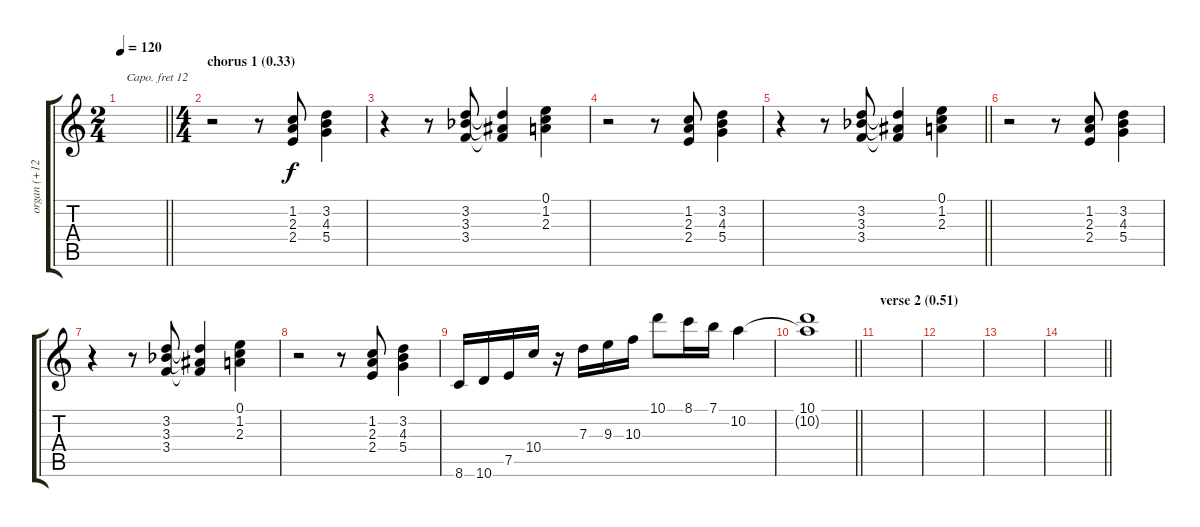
\track ("organ (+12)" "organ (+12") {instrument percussiveorgan}
\staff {score tabs}
\capo 12
\tuning (E4 B3 G3 D3 A2 E2) {hide}
\ts (2 4)
\tempo 120
\clef g2
\barLineRight lightlight
\ks c
|
\ts (4 4)
\section ("" "chorus 1 (0.33)")
r.2 r.8 (1.2 2.3 2.4).8 (3.2 4.3 5.4).4 |
r.4 r.8 (3.2 3.3{acc b} 3.4).8 (3.2{t} 3.3{t} 3.4{t}).4 (0.1 1.2 2.3).4 |
r.2 r.8 (1.2 2.3 2.4).8 (3.2 4.3 5.4).4 |
\barLineRight lightlight
r.4 r.8 (3.2 3.3{acc b} 3.4).8 (3.2{t} 3.3{t} 3.4{t}).4 (0.1 1.2 2.3).4 |
r.2 r.8 (1.2 2.3 2.4).8 (3.2 4.3 5.4).4 |
r.4 r.8 (3.2 3.3{acc b} 3.4).8 (3.2{t} 3.3{t} 3.4{t}).4 (0.1 1.2 2.3).4 |
r.2 r.8 (1.2 2.3 2.4).8 (3.2 4.3 5.4).4 |
8.6.16 10.6.16 7.5.16 10.4.16 r.16 7.3.16 9.3.16 10.3.16 10.1.8 8.1.16 7.1.16 10.2.4 |
\barLineRight lightlight
(10.1 10.2{t}).1 |
\section ("" "verse 2 (0.51)")
|
|
|
\barLineRight lightlight
